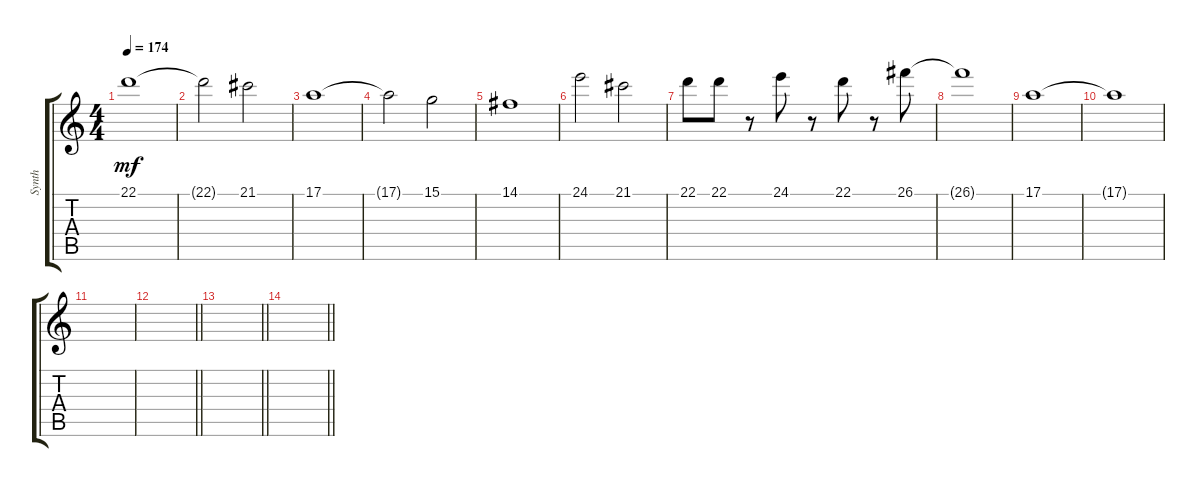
\track ("Synth" "Synth") {instrument honkytonkpiano}
\staff {score tabs}
\tuning (E4 B3 G3 D3 A2 E2) {hide}
\ts (4 4)
\tempo 174
\clef g2
\ks c
22.1.1{dy mf} |
22.1{t}.2 21.1.2 |
17.1.1 |
17.1{t}.2 15.1.2 |
14.1.1 |
24.1.2 21.1.2 |
22.1.8 22.1.8 r.8 24.1.8 r.8 22.1.8 r.8 26.1.8 |
26.1{t}.1 |
17.1.1 |
17.1{t}.1 |
|
\barLineRight lightlight
|
\barLineRight lightlight
|
\barLineRight lightlight
